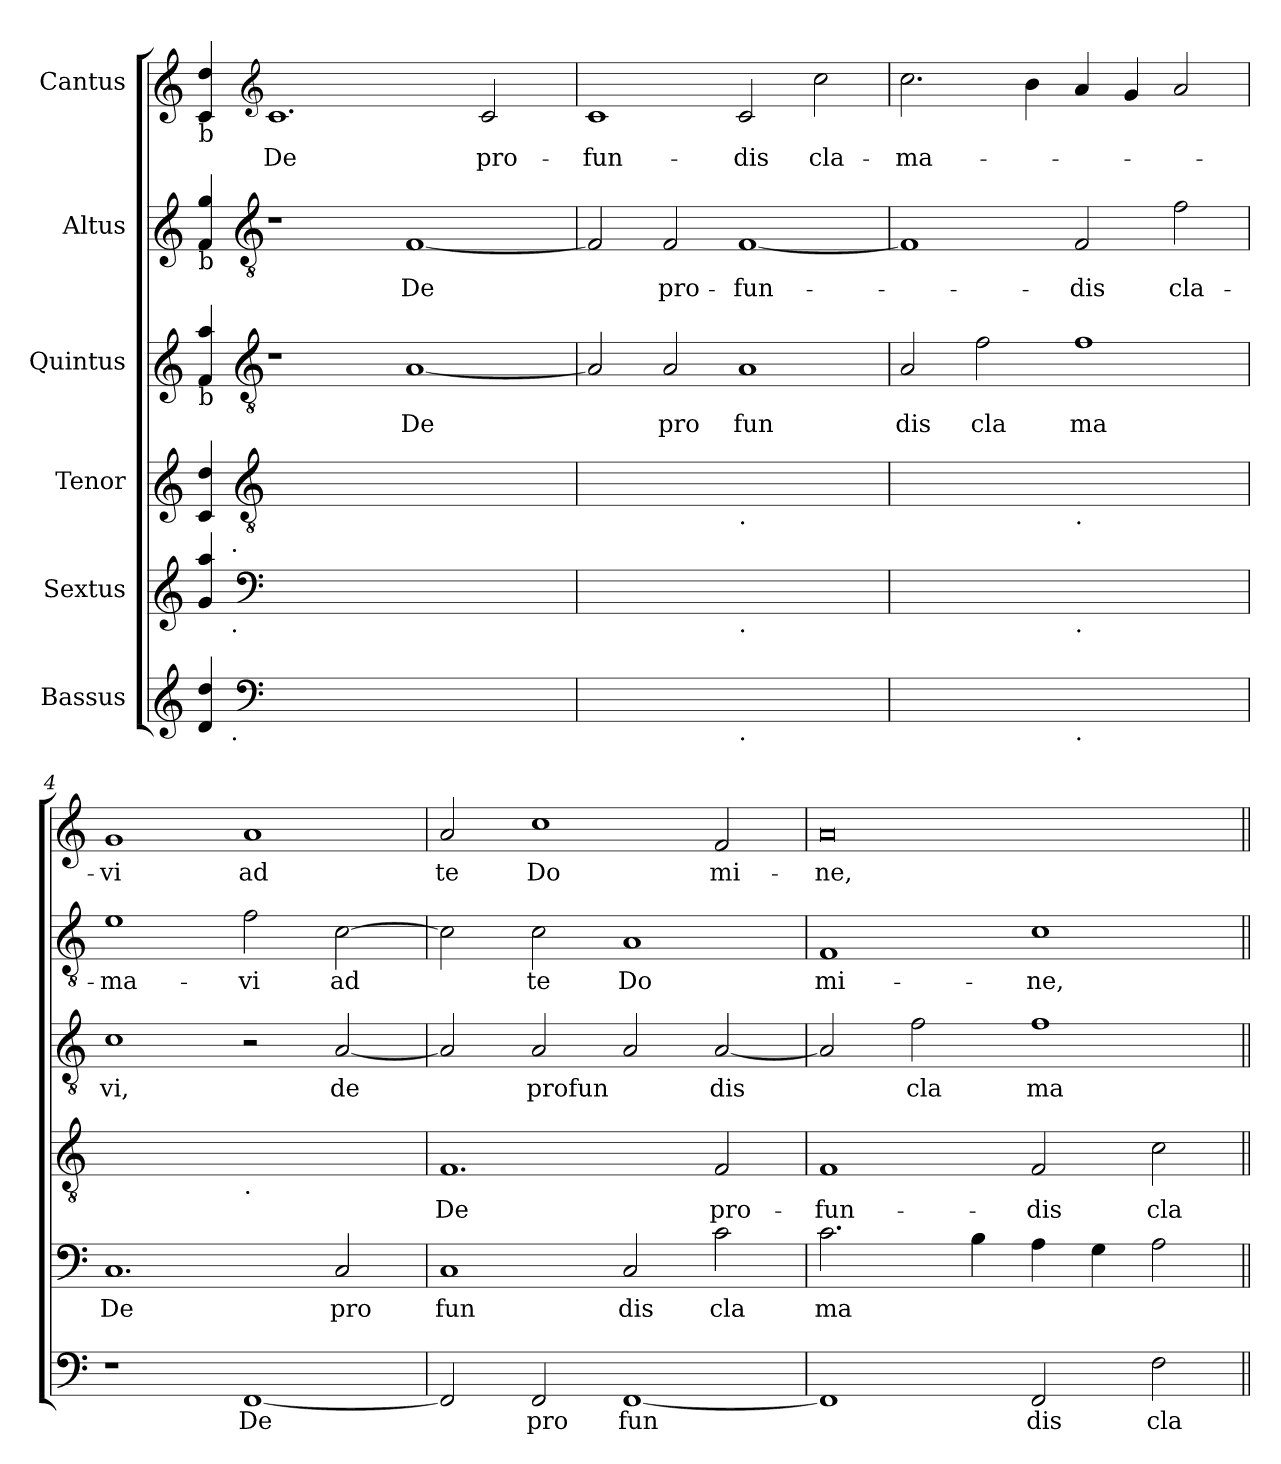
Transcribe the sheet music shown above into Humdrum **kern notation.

**kern	**text	**kern	**text	**kern	**text	**kern	**text	**kern	**text	**kern	**text
*part6	*part6	*part5	*part5	*part4	*part4	*part3	*part3	*part2	*part2	*part1	*part1
*staff6	*staff6	*staff5	*staff5	*staff4	*staff4	*staff3	*staff3	*staff2	*staff2	*staff1	*staff1
*I"Bassus	*	*I"Sextus	*	*I"Tenor	*	*I"Quintus	*	*I"Altus	*	*I"Cantus	*
*clefG2	*	*clefG2	*	*clefG2	*	*clefG2	*	*clefG2	*	*clefG2	*
*k[]	*	*k[]	*	*k[]	*	*k[]	*	*k[]	*	*k[]	*
=1	=1	=1	=1	=1	=1	=1	=1	=1	=1	=1	=1
!	!	!	!	!	!	!	!	!	!	!LO:TX:b:t=b	!
!	!	!	!	!	!	!	!	!LO:TX:b:t=b	!	!	!
!	!	!	!	!	!	!LO:TX:b:t=b	!	!	!	!	!
!	!	!	!	!LO:TX:b:t=b	!	!	!	!	!	!	!
!	!	!LO:TX:b:t=b	!	!	!	!	!	!	!	!	!
!LO:TX:b:t=b	!	!	!	!	!	!	!	!	!	!	!
*^	*	*^	*	*^	*	*	*	*	*	*	*
4d/ 4dd/	8ryy	.	4g/ 4aa/	8ryy	.	4c/ 4dd/	8ryy	.	4f/ 4aa/	.	4f/ 4gg/	.	4c/ 4dd/	.
!	!	!	!	!	!	!	!LO:TX:b:t=.	!	!	!	!	!	!	!
!	!	!	!	!LO:TX:b:t=.	!	!	!	!	!	!	!	!	!	!
!	!LO:TX:b:t=.	!	!	!	!	!	!	!	!	!	!	!	!	!
.	1ryy	.	.	1ryy	.	.	1ryy	.	.	.	.	.	.	.
*clefF4	*	*	*clefF4	*	*	*clefGv2	*	*	*clefGv2	*	*clefGv2	*	*clefG2	*
!	!	!	!	!	!	!	!	!	!	!	!	!	!	!LO:LY:b
1ryy	.	.	1ryy	.	.	1ryy	.	.	1r	.	1r	.	1.c	De
.	1ryy	.	.	1ryy	.	.	1ryy	.	.	.	.	.	.	.
!	!	!	!	!	!	!	!	!	!	!LO:LY:b	!	!LO:LY:b	!	!
1ryy	.	.	1ryy	.	.	1ryy	.	.	[<1A	De	[<1F	De	.	.
!	!	!	!	!	!	!	!	!	!	!	!	!	!	!LO:LY:b
.	.	.	.	.	.	.	.	.	.	.	.	.	2c/	pro-
.	8ryy	.	.	8ryy	.	.	8ryy	.	.	.	.	.	.	.
=2	=2	=2	=2	=2	=2	=2	=2	=2	=2	=2	=2	=2	=2	=2
!	!	!	!	!	!	!	!	!	!	!	!	!	!	!LO:LY:b
*v	*v	*	*	*	*	*v	*v	*	*	*	*	*	*	*
*	*	*v	*v	*	*	*	*	*	*	*	*	*
1ryy	.	1ryy	.	1ryy	.	2A/]	.	2F/]	.	1c	-fun-
!	!	!	!	!	!	!	!LO:LY:b	!	!LO:LY:b	!	!
.	.	.	.	.	.	2A/	pro	2F/	pro-	.	.
!	!	!	!	!LO:TX:b:t=.	!	!	!	!	!	!	!
!	!	!LO:TX:b:t=.	!	!	!	!	!	!	!	!	!
!LO:TX:b:t=.	!	!	!	!	!	!	!	!	!	!	!
!	!	!	!	!	!	!	!LO:LY:b	!	!LO:LY:b	!	!LO:LY:b
1ryy	.	1ryy	.	1ryy	.	1A	fun	[<1F	-fun-	2c/	-dis
!	!	!	!	!	!	!	!	!	!	!	!LO:LY:b
.	.	.	.	.	.	.	.	.	.	2cc\	cla-
=3	=3	=3	=3	=3	=3	=3	=3	=3	=3	=3	=3
!	!	!	!	!	!	!	!LO:LY:b	!	!	!	!LO:LY:b
1ryy	.	1ryy	.	1ryy	.	2A/	dis	1F]	.	2.cc\	-ma-
!	!	!	!	!	!	!	!LO:LY:b	!	!	!	!
.	.	.	.	.	.	2f\	cla	.	.	.	.
.	.	.	.	.	.	.	.	.	.	4b\	.
!	!	!	!	!LO:TX:b:t=.	!	!	!	!	!	!	!
!	!	!LO:TX:b:t=.	!	!	!	!	!	!	!	!	!
!LO:TX:b:t=.	!	!	!	!	!	!	!	!	!	!	!
!	!	!	!	!	!	!	!LO:LY:b	!	!LO:LY:b	!	!
1ryy	.	1ryy	.	1ryy	.	1f	ma	2F/	-dis	4a/	.
.	.	.	.	.	.	.	.	.	.	4g/	.
!	!	!	!	!	!	!	!	!	!LO:LY:b	!	!
.	.	.	.	.	.	.	.	2f\	cla-	2a/	.
=4	=4	=4	=4	=4	=4	=4	=4	=4	=4	=4	=4
!	!	!	!LO:LY:b	!	!	!	!LO:LY:b	!	!LO:LY:b	!	!LO:LY:b
1r	.	1.C	De	1ryy	.	1c	vi,	1e	-ma-	1g	-vi
!	!	!	!	!LO:TX:b:t=.	!	!	!	!	!	!	!
!	!LO:LY:b	!	!	!	!	!	!	!	!LO:LY:b	!	!LO:LY:b
[<1FF	De	.	.	1ryy	.	2r	.	2f\	-vi	1a	ad
!	!	!	!LO:LY:b	!	!	!	!LO:LY:b	!	!LO:LY:b	!	!
.	.	2C/	pro	.	.	[<2A/	de	[>2c\	ad	.	.
=5	=5	=5	=5	=5	=5	=5	=5	=5	=5	=5	=5
!	!	!	!LO:LY:b	!	!LO:LY:b	!	!	!	!	!	!LO:LY:b
2FF/]	.	1C	fun	1.F	De	2A/]	.	2c\]	.	2a/	te
!	!LO:LY:b	!	!	!	!	!	!LO:LY:b	!	!LO:LY:b	!	!LO:LY:b
2FF/	pro	.	.	.	.	2A/	profun	2c\	te	1cc	Do
!	!LO:LY:b	!	!LO:LY:b	!	!	!	!	!	!LO:LY:b	!	!
[<1FF	fun	2C/	dis	.	.	2A/	.	1A	Do	.	.
!	!	!	!LO:LY:b	!	!LO:LY:b	!	!LO:LY:b	!	!	!	!LO:LY:b
.	.	2c\	cla	2F/	pro-	[<2A/	dis	.	.	2f/	-mi-
=6	=6	=6	=6	=6	=6	=6	=6	=6	=6	=6	=6
!	!	!	!LO:LY:b	!	!LO:LY:b	!	!	!	!LO:LY:b	!	!LO:LY:b
1FF]	.	2.c\	ma	1F	-fun-	2A/]	.	1F	-mi-	0a	-ne,
!	!	!	!	!	!	!	!LO:LY:b	!	!	!	!
.	.	.	.	.	.	2f\	cla	.	.	.	.
.	.	4B\	.	.	.	.	.	.	.	.	.
!	!LO:LY:b	!	!	!	!LO:LY:b	!	!LO:LY:b	!	!LO:LY:b	!	!
2FF/	dis	4A\	.	2F/	-dis	1f	ma	1c	-ne,	.	.
.	.	4G\	.	.	.	.	.	.	.	.	.
!	!LO:LY:b	!	!	!	!LO:LY:b	!	!	!	!	!	!
2F\	cla	2A\	.	2c\	cla-	.	.	.	.	.	.
=||	=||	=||	=||	=||	=||	=||	=||	=||	=||	=||	=||
*-	*-	*-	*-	*-	*-	*-	*-	*-	*-	*-	*-
